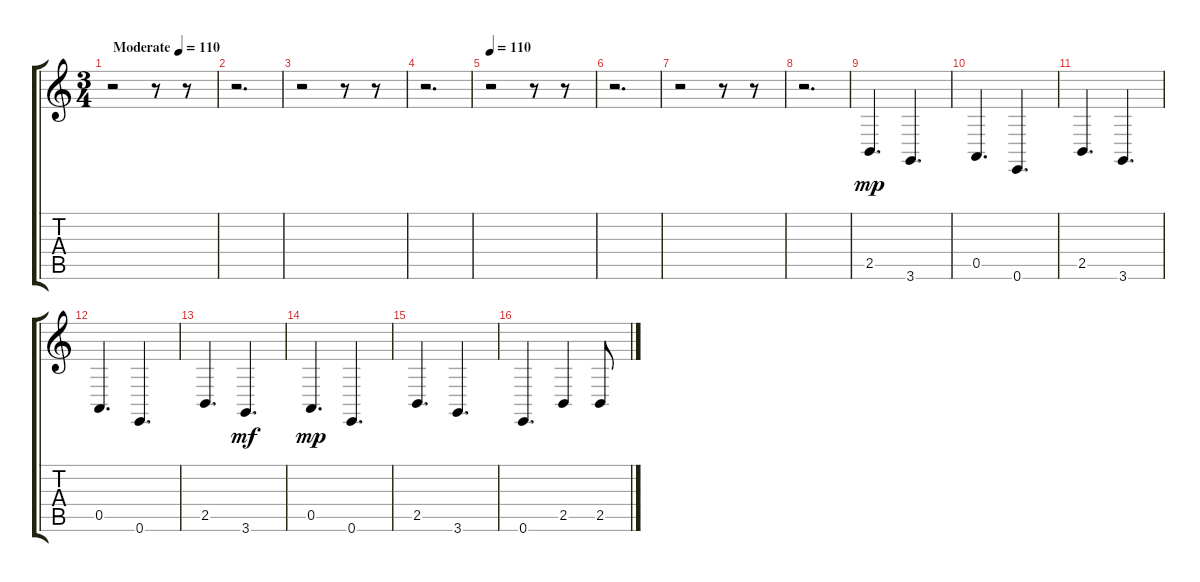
\track "" {instrument brightacousticpiano}
\staff {score tabs}
\tuning (E4 B3 G3 D3 A2 E2) {hide}
\ts (3 4)
\tempo (110 "Moderate")
\clef g2
\ks c
r.2{dy mp instrument brightacousticpiano} r.8 r.8 |
r.2{d} |
r.2 r.8 r.8 |
r.2{d} |
\tempo 110
r.2 r.8 r.8 |
r.2{d} |
r.2 r.8 r.8 |
r.2{d} |
2.5.4{d} 3.6.4{d} |
0.5.4{d} 0.6.4{d} |
2.5.4{d} 3.6.4{d} |
0.5.4{d} 0.6.4{d} |
2.5.4{d} 3.6.4{d dy mf} |
0.5.4{d dy mp} 0.6.4{d} |
2.5.4{d} 3.6.4{d} |
0.6.4{d} 2.5.4 2.5.8
